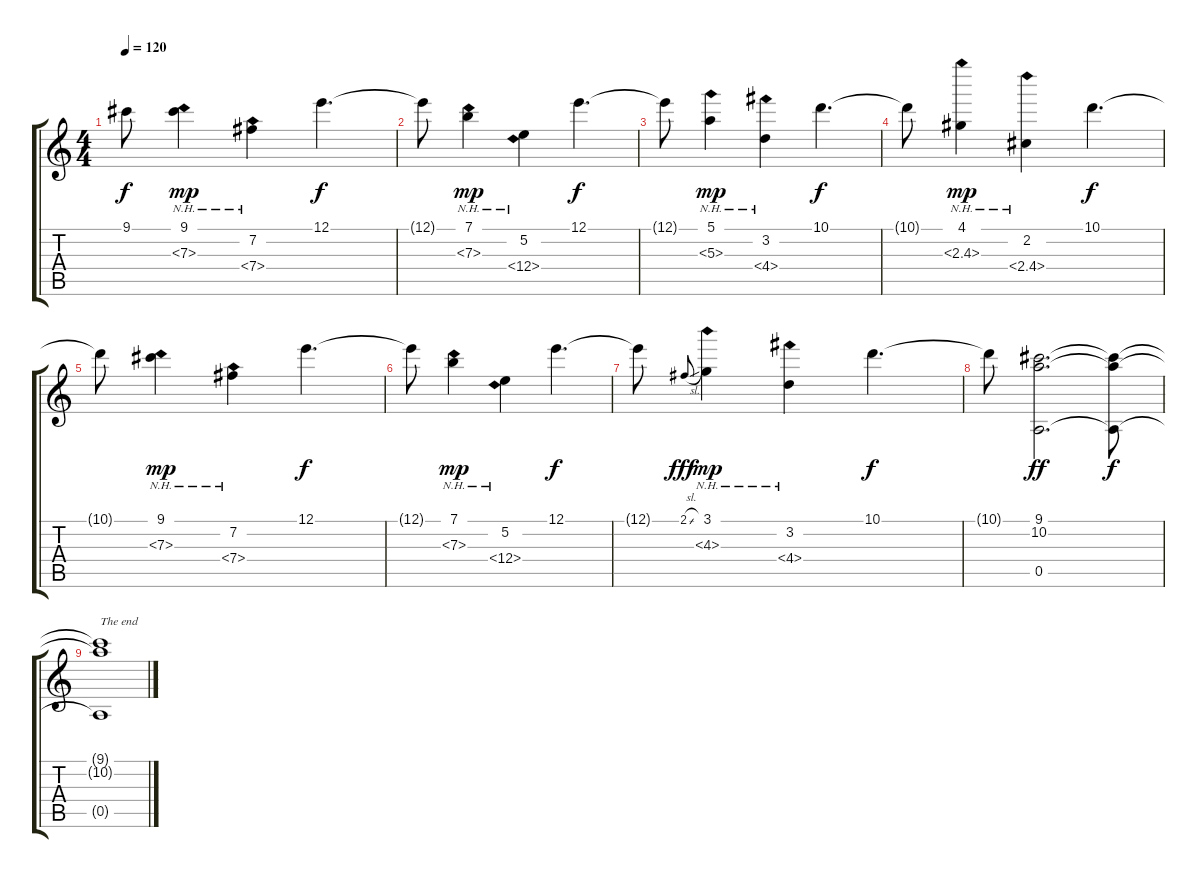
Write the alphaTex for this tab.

\track "" {instrument acousticguitarsteel}
\staff {score tabs}
\tuning (E4 B3 G3 D3 A2 E2) {hide}
\ts (4 4)
\tempo 120
\clef g2
\ks c
9.1{t}.8{dy f} (9.1 7.3{nh}).4{dy mp} (7.2 7.4{nh}).4 12.1.4{d dy f} |
12.1{t}.8 (7.1 7.3{nh}).4{dy mp} (5.2 6.4{nh}).4 12.1.4{d dy f} |
12.1{t}.8 (5.1 5.3{nh}).4{dy mp} (3.2 4.4{nh}).4 10.1.4{d dy f} |
10.1{t}.8 (4.1 2.3{nh}).4{dy mp} (2.2 2.4{nh}).4 10.1.4{d dy f} |
10.1{t}.8 (9.1 7.3{nh}).4{dy mp} (7.2 7.4{nh}).4 12.1.4{d dy f} |
12.1{t}.8 (7.1 7.3{nh}).4{dy mp} (5.2 6.4{nh}).4 12.1.4{d dy f} |
12.1{t}.8 2.1{sl}.8{gr onbeat dy fff} (3.1 4.3{nh}).4{dy mp} (3.2 4.4{nh}).4 10.1.4{d dy f} |
10.1{t}.8 (9.1 10.2 0.5).2{d dy ff} (9.1{t} 10.2{t} 0.5{t}).8{dy f} |
(9.1{t} 10.2{t} 0.5{t}).1{txt "The end"}
